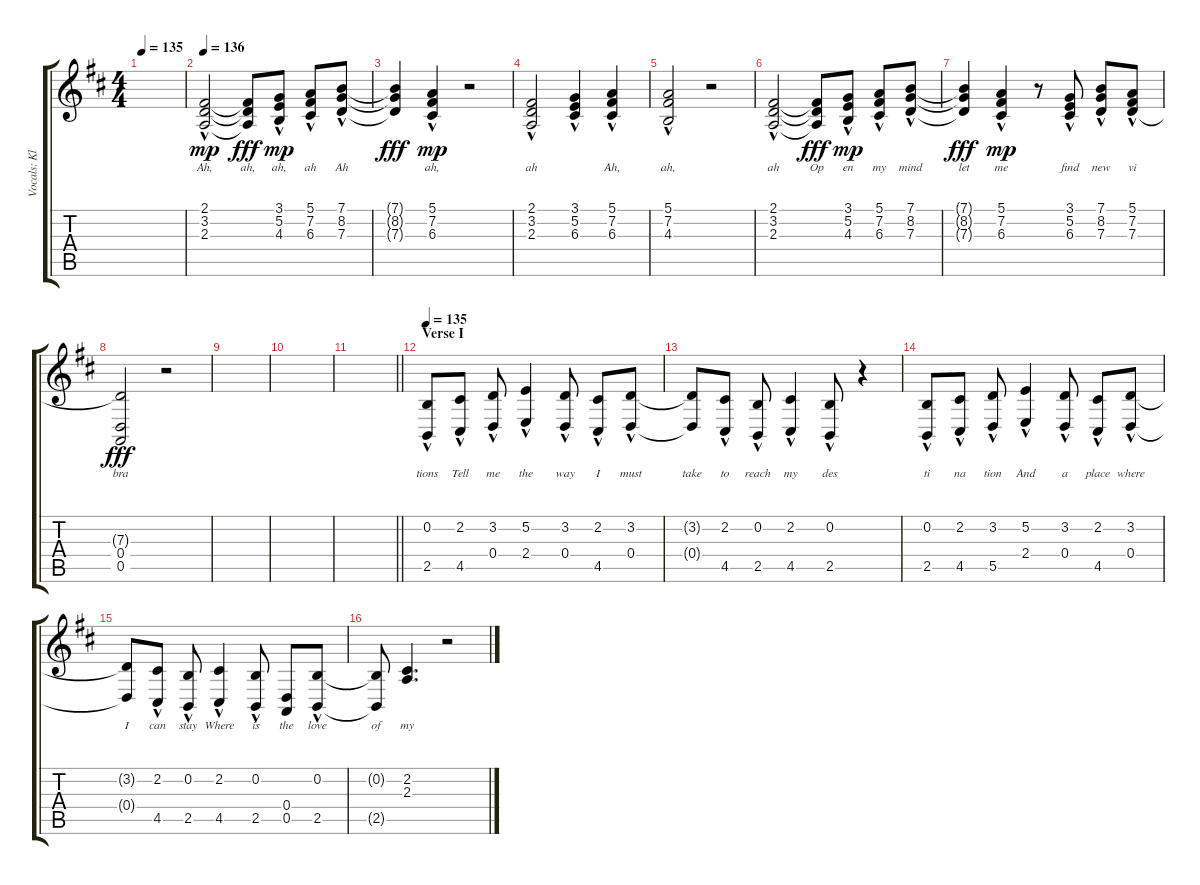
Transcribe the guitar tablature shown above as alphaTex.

\track ("Vocals: Klause" "Vocals: Kl") {instrument lead2sawtooth}
\staff {score tabs}
\tuning (E4 B3 G3 D3 A2 E2) {hide}
\ts (4 4)
\tempo 135
\clef g2
\ks d
|
\tempo 136
(2.1{hac} 3.2{hac} 2.3{hac}).2{lyrics (0 "Ah,") lyrics (1 "") lyrics (2 "") lyrics (3 "") lyrics (4 "") dy mp} (2.1{t} 3.2{t} 2.3{t}).8{lyrics (0 "ah,") lyrics (1 "") lyrics (2 "") lyrics (3 "") lyrics (4 "") dy fff} (3.1{hac} 5.2{hac} 4.3{hac}).8{lyrics (0 "ah,") lyrics (1 "") lyrics (2 "") lyrics (3 "") lyrics (4 "") dy mp} (5.1{hac} 7.2{hac} 6.3{hac}).8{lyrics (0 "ah") lyrics (1 "") lyrics (2 "") lyrics (3 "") lyrics (4 "")} (7.1{hac} 8.2{hac} 7.3{hac}).8{lyrics (0 "Ah") lyrics (1 "") lyrics (2 "") lyrics (3 "") lyrics (4 "")} |
(7.1{t} 8.2{t} 7.3{t}).4{lyrics (0 "") lyrics (1 "") lyrics (2 "") lyrics (3 "") lyrics (4 "") dy fff} (5.1{hac} 7.2{hac} 6.3{hac}).4{lyrics (0 "ah,") lyrics (1 "") lyrics (2 "") lyrics (3 "") lyrics (4 "") dy mp} r.2 |
(2.1{hac} 3.2{hac} 2.3{hac}).2{lyrics (0 "ah") lyrics (1 "") lyrics (2 "") lyrics (3 "") lyrics (4 "")} (3.1{hac} 5.2{hac} 6.3{hac}).4{lyrics (0 "") lyrics (1 "") lyrics (2 "") lyrics (3 "") lyrics (4 "")} (5.1{hac} 7.2{hac} 6.3{hac}).4{lyrics (0 "Ah,") lyrics (1 "") lyrics (2 "") lyrics (3 "") lyrics (4 "")} |
(5.1{hac} 7.2{hac} 4.3{hac}).2{lyrics (0 "ah,") lyrics (1 "") lyrics (2 "") lyrics (3 "") lyrics (4 "")} r.2 |
(2.1{hac} 3.2{hac} 2.3{hac}).2{lyrics (0 "ah") lyrics (1 "") lyrics (2 "") lyrics (3 "") lyrics (4 "")} (2.1{t} 3.2{t} 2.3{t}).8{lyrics (0 "Op") lyrics (1 "") lyrics (2 "") lyrics (3 "") lyrics (4 "") dy fff} (3.1{hac} 5.2{hac} 4.3{hac}).8{lyrics (0 "en") lyrics (1 "") lyrics (2 "") lyrics (3 "") lyrics (4 "") dy mp} (5.1{hac} 7.2{hac} 6.3{hac}).8{lyrics (0 "my") lyrics (1 "") lyrics (2 "") lyrics (3 "") lyrics (4 "")} (7.1{hac} 8.2{hac} 7.3{hac}).8{lyrics (0 "mind") lyrics (1 "") lyrics (2 "") lyrics (3 "") lyrics (4 "")} |
(7.1{t} 8.2{t} 7.3{t}).4{lyrics (0 "let") lyrics (1 "") lyrics (2 "") lyrics (3 "") lyrics (4 "") dy fff} (5.1{hac} 7.2{hac} 6.3{hac}).4{lyrics (0 "me") lyrics (1 "") lyrics (2 "") lyrics (3 "") lyrics (4 "") dy mp} r.8 (3.1{hac} 5.2{hac} 6.3{hac}).8{lyrics (0 "find") lyrics (1 "") lyrics (2 "") lyrics (3 "") lyrics (4 "")} (7.1{hac} 8.2{hac} 7.3{hac}).8{lyrics (0 "new") lyrics (1 "") lyrics (2 "") lyrics (3 "") lyrics (4 "")} (5.1{hac} 7.2{hac} 7.3{hac}).8{lyrics (0 "vi") lyrics (1 "") lyrics (2 "") lyrics (3 "") lyrics (4 "")} |
(7.3{t} 0.4 0.5).2{lyrics (0 "bra") lyrics (1 "") lyrics (2 "") lyrics (3 "") lyrics (4 "") dy fff} r.2 |
|
|
\barLineRight lightlight
|
\section ("" "Verse I")
\tempo 135
(0.2 2.5{hac}).8{lyrics (0 "tions") lyrics (1 "") lyrics (2 "") lyrics (3 "") lyrics (4 "")} (2.2 4.5{hac}).8{lyrics (0 "Tell") lyrics (1 "") lyrics (2 "") lyrics (3 "") lyrics (4 "")} (3.2 0.4{hac}).8{lyrics (0 "me") lyrics (1 "") lyrics (2 "") lyrics (3 "") lyrics (4 "")} (5.2 2.4{hac}).4{lyrics (0 "the") lyrics (1 "") lyrics (2 "") lyrics (3 "") lyrics (4 "")} (3.2 0.4{hac}).8{lyrics (0 "way") lyrics (1 "") lyrics (2 "") lyrics (3 "") lyrics (4 "")} (2.2 4.5{hac}).8{lyrics (0 "I") lyrics (1 "") lyrics (2 "") lyrics (3 "") lyrics (4 "")} (3.2 0.4{hac}).8{lyrics (0 "must") lyrics (1 "") lyrics (2 "") lyrics (3 "") lyrics (4 "")} |
(3.2{t} 0.4{t}).8{lyrics (0 "take") lyrics (1 "") lyrics (2 "") lyrics (3 "") lyrics (4 "")} (2.2 4.5{hac}).8{lyrics (0 "to") lyrics (1 "") lyrics (2 "") lyrics (3 "") lyrics (4 "")} (0.2 2.5{hac}).8{lyrics (0 "reach") lyrics (1 "") lyrics (2 "") lyrics (3 "") lyrics (4 "")} (2.2 4.5{hac}).4{lyrics (0 "my") lyrics (1 "") lyrics (2 "") lyrics (3 "") lyrics (4 "")} (0.2 2.5{hac}).8{lyrics (0 "des") lyrics (1 "") lyrics (2 "") lyrics (3 "") lyrics (4 "")} r.4 |
(0.2 2.5{hac}).8{lyrics (0 "ti") lyrics (1 "") lyrics (2 "") lyrics (3 "") lyrics (4 "")} (2.2 4.5{hac}).8{lyrics (0 "na") lyrics (1 "") lyrics (2 "") lyrics (3 "") lyrics (4 "")} (3.2 5.5{hac}).8{lyrics (0 "tion") lyrics (1 "") lyrics (2 "") lyrics (3 "") lyrics (4 "")} (5.2 2.4{hac}).4{lyrics (0 "And") lyrics (1 "") lyrics (2 "") lyrics (3 "") lyrics (4 "")} (3.2 0.4{hac}).8{lyrics (0 "a") lyrics (1 "") lyrics (2 "") lyrics (3 "") lyrics (4 "")} (2.2 4.5{hac}).8{lyrics (0 "place") lyrics (1 "") lyrics (2 "") lyrics (3 "") lyrics (4 "")} (3.2 0.4{hac}).8{lyrics (0 "where") lyrics (1 "") lyrics (2 "") lyrics (3 "") lyrics (4 "")} |
(3.2{t} 0.4{t}).8{lyrics (0 "I") lyrics (1 "") lyrics (2 "") lyrics (3 "") lyrics (4 "")} (2.2 4.5{hac}).8{lyrics (0 "can") lyrics (1 "") lyrics (2 "") lyrics (3 "") lyrics (4 "")} (0.2 2.5{hac}).8{lyrics (0 "stay") lyrics (1 "") lyrics (2 "") lyrics (3 "") lyrics (4 "")} (2.2 4.5{hac}).4{lyrics (0 "Where") lyrics (1 "") lyrics (2 "") lyrics (3 "") lyrics (4 "")} (0.2 2.5{hac}).8{lyrics (0 "is") lyrics (1 "") lyrics (2 "") lyrics (3 "") lyrics (4 "")} (0.4 0.5).8{lyrics (0 "the") lyrics (1 "") lyrics (2 "") lyrics (3 "") lyrics (4 "")} (0.2 2.5{hac}).8{lyrics (0 "love") lyrics (1 "") lyrics (2 "") lyrics (3 "") lyrics (4 "")} |
(0.2{t} 2.5{t}).8{lyrics (0 "of") lyrics (1 "") lyrics (2 "") lyrics (3 "") lyrics (4 "")} (2.2 2.3).4{d lyrics (0 "my") lyrics (1 "") lyrics (2 "") lyrics (3 "") lyrics (4 "")} r.2
